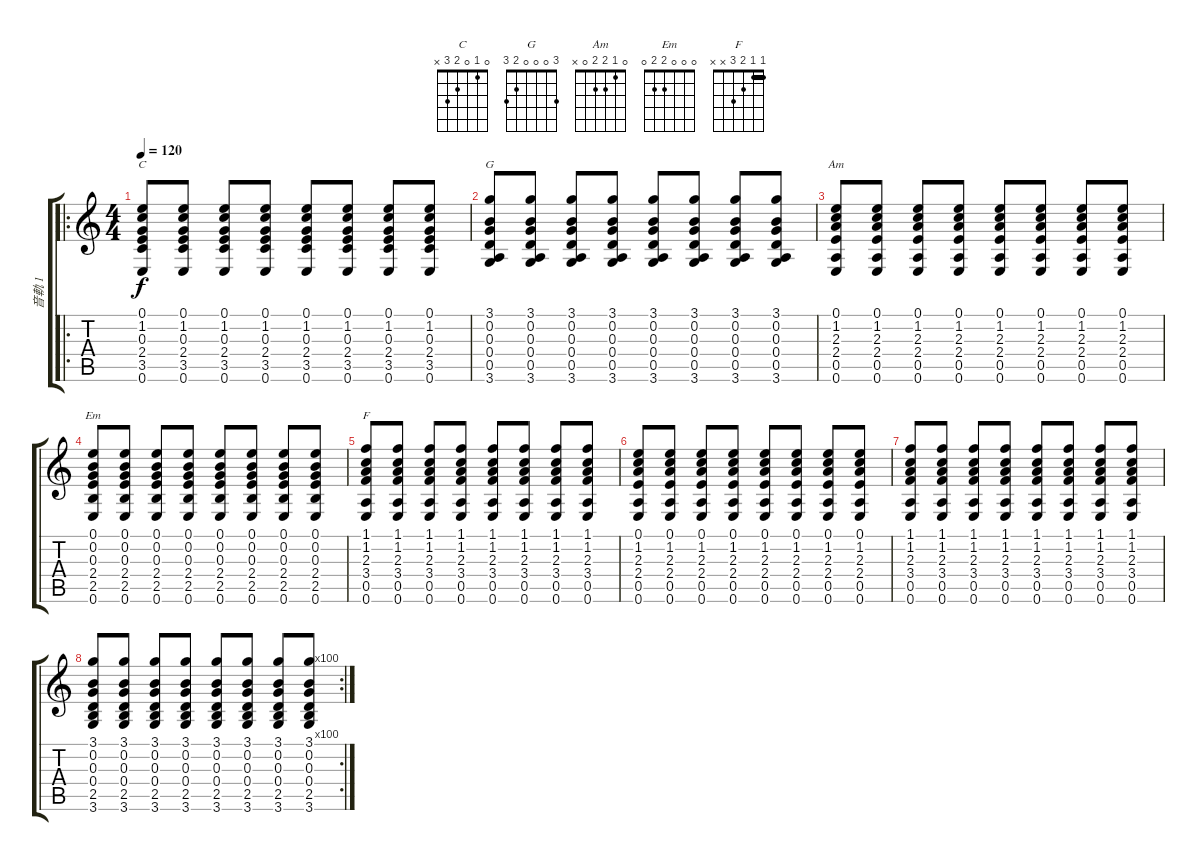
\track ("音軌 1" "音軌 1") {instrument acousticguitarnylon}
\staff {score tabs}
\tuning (E4 B3 G3 D3 A2 E2) {hide}
\chord ("C" 0 1 0 2 3 x)
\chord ("G" 3 0 0 0 2 3)
\chord ("Am" 0 1 2 2 0 x)
\chord ("Em" 0 0 0 2 2 0)
\chord ("F" 1 1 2 3 x x) {barre 1}
\ro
\ts (4 4)
\tempo 120
\clef g2
\ks c
(0.1 1.2 0.3 2.4 3.5 0.6).8{ch "C" dy f instrument acousticguitarnylon} (0.1 1.2 0.3 2.4 3.5 0.6).8 (0.1 1.2 0.3 2.4 3.5 0.6).8 (0.1 1.2 0.3 2.4 3.5 0.6).8 (0.1 1.2 0.3 2.4 3.5 0.6).8 (0.1 1.2 0.3 2.4 3.5 0.6).8 (0.1 1.2 0.3 2.4 3.5 0.6).8 (0.1 1.2 0.3 2.4 3.5 0.6).8 |
(3.1 0.2 0.3 0.4 0.5 3.6).8{ch "G"} (3.1 0.2 0.3 0.4 0.5 3.6).8 (3.1 0.2 0.3 0.4 0.5 3.6).8 (3.1 0.2 0.3 0.4 0.5 3.6).8 (3.1 0.2 0.3 0.4 0.5 3.6).8 (3.1 0.2 0.3 0.4 0.5 3.6).8 (3.1 0.2 0.3 0.4 0.5 3.6).8 (3.1 0.2 0.3 0.4 0.5 3.6).8 |
(0.1 1.2 2.3 2.4 0.5 0.6).8{ch "Am"} (0.1 1.2 2.3 2.4 0.5 0.6).8 (0.1 1.2 2.3 2.4 0.5 0.6).8 (0.1 1.2 2.3 2.4 0.5 0.6).8 (0.1 1.2 2.3 2.4 0.5 0.6).8 (0.1 1.2 2.3 2.4 0.5 0.6).8 (0.1 1.2 2.3 2.4 0.5 0.6).8 (0.1 1.2 2.3 2.4 0.5 0.6).8 |
(0.1 0.2 0.3 2.4 2.5 0.6).8{ch "Em"} (0.1 0.2 0.3 2.4 2.5 0.6).8 (0.1 0.2 0.3 2.4 2.5 0.6).8 (0.1 0.2 0.3 2.4 2.5 0.6).8 (0.1 0.2 0.3 2.4 2.5 0.6).8 (0.1 0.2 0.3 2.4 2.5 0.6).8 (0.1 0.2 0.3 2.4 2.5 0.6).8 (0.1 0.2 0.3 2.4 2.5 0.6).8 |
(1.1 1.2 2.3 3.4 0.5 0.6).8{ch "F"} (1.1 1.2 2.3 3.4 0.5 0.6).8 (1.1 1.2 2.3 3.4 0.5 0.6).8 (1.1 1.2 2.3 3.4 0.5 0.6).8 (1.1 1.2 2.3 3.4 0.5 0.6).8 (1.1 1.2 2.3 3.4 0.5 0.6).8 (1.1 1.2 2.3 3.4 0.5 0.6).8 (1.1 1.2 2.3 3.4 0.5 0.6).8 |
(0.1 1.2 2.3 2.4 0.5 0.6).8 (0.1 1.2 2.3 2.4 0.5 0.6).8 (0.1 1.2 2.3 2.4 0.5 0.6).8 (0.1 1.2 2.3 2.4 0.5 0.6).8 (0.1 1.2 2.3 2.4 0.5 0.6).8 (0.1 1.2 2.3 2.4 0.5 0.6).8 (0.1 1.2 2.3 2.4 0.5 0.6).8 (0.1 1.2 2.3 2.4 0.5 0.6).8 |
(1.1 1.2 2.3 3.4 0.5 0.6).8 (1.1 1.2 2.3 3.4 0.5 0.6).8 (1.1 1.2 2.3 3.4 0.5 0.6).8 (1.1 1.2 2.3 3.4 0.5 0.6).8 (1.1 1.2 2.3 3.4 0.5 0.6).8 (1.1 1.2 2.3 3.4 0.5 0.6).8 (1.1 1.2 2.3 3.4 0.5 0.6).8 (1.1 1.2 2.3 3.4 0.5 0.6).8 |
\rc 100
(3.1 0.2 0.3 0.4 2.5 3.6).8 (3.1 0.2 0.3 0.4 2.5 3.6).8 (3.1 0.2 0.3 0.4 2.5 3.6).8 (3.1 0.2 0.3 0.4 2.5 3.6).8 (3.1 0.2 0.3 0.4 2.5 3.6).8 (3.1 0.2 0.3 0.4 2.5 3.6).8 (3.1 0.2 0.3 0.4 2.5 3.6).8 (3.1 0.2 0.3 0.4 2.5 3.6).8
